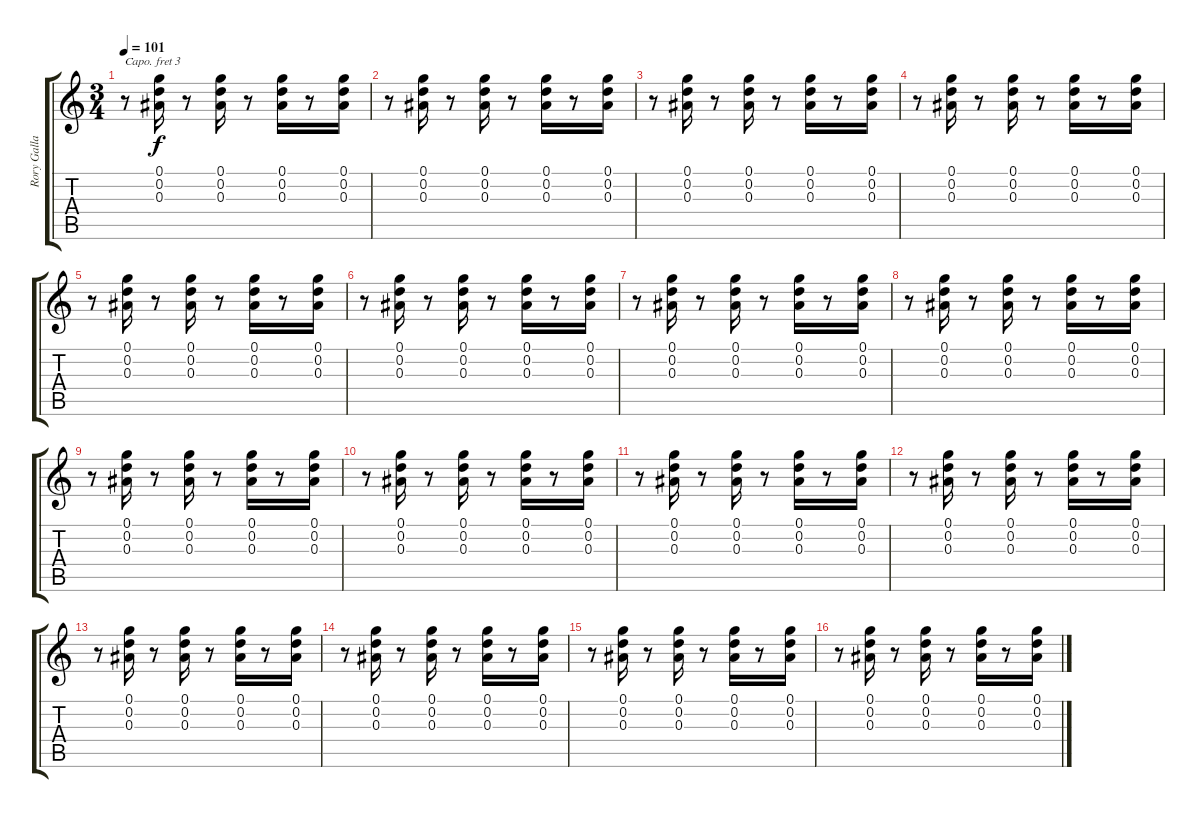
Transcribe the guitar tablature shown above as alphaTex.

\track ("Rory Gallagher" "Rory Galla") {instrument electricguitarclean}
\staff {score tabs}
\capo 3
\tuning (E4 B3 G3 D3 A2 E2) {hide}
\ts (3 4)
\tempo 101
\clef g2
\ks c
r.8{dy f} (0.1 0.2 0.3).16 r.8 (0.1 0.2 0.3).16 r.8 (0.1 0.2 0.3).16 r.8 (0.1 0.2 0.3).16 |
r.8 (0.1 0.2 0.3).16 r.8 (0.1 0.2 0.3).16 r.8 (0.1 0.2 0.3).16 r.8 (0.1 0.2 0.3).16 |
r.8 (0.1 0.2 0.3).16 r.8 (0.1 0.2 0.3).16 r.8 (0.1 0.2 0.3).16 r.8 (0.1 0.2 0.3).16 |
r.8 (0.1 0.2 0.3).16 r.8 (0.1 0.2 0.3).16 r.8 (0.1 0.2 0.3).16 r.8 (0.1 0.2 0.3).16 |
r.8 (0.1 0.2 0.3).16 r.8 (0.1 0.2 0.3).16 r.8 (0.1 0.2 0.3).16 r.8 (0.1 0.2 0.3).16 |
r.8 (0.1 0.2 0.3).16 r.8 (0.1 0.2 0.3).16 r.8 (0.1 0.2 0.3).16 r.8 (0.1 0.2 0.3).16 |
r.8 (0.1 0.2 0.3).16 r.8 (0.1 0.2 0.3).16 r.8 (0.1 0.2 0.3).16 r.8 (0.1 0.2 0.3).16 |
r.8 (0.1 0.2 0.3).16 r.8 (0.1 0.2 0.3).16 r.8 (0.1 0.2 0.3).16 r.8 (0.1 0.2 0.3).16 |
r.8 (0.1 0.2 0.3).16 r.8 (0.1 0.2 0.3).16 r.8 (0.1 0.2 0.3).16 r.8 (0.1 0.2 0.3).16 |
r.8 (0.1 0.2 0.3).16 r.8 (0.1 0.2 0.3).16 r.8 (0.1 0.2 0.3).16 r.8 (0.1 0.2 0.3).16 |
r.8 (0.1 0.2 0.3).16 r.8 (0.1 0.2 0.3).16 r.8 (0.1 0.2 0.3).16 r.8 (0.1 0.2 0.3).16 |
r.8 (0.1 0.2 0.3).16 r.8 (0.1 0.2 0.3).16 r.8 (0.1 0.2 0.3).16 r.8 (0.1 0.2 0.3).16 |
r.8 (0.1 0.2 0.3).16 r.8 (0.1 0.2 0.3).16 r.8 (0.1 0.2 0.3).16 r.8 (0.1 0.2 0.3).16 |
r.8 (0.1 0.2 0.3).16 r.8 (0.1 0.2 0.3).16 r.8 (0.1 0.2 0.3).16 r.8 (0.1 0.2 0.3).16 |
r.8 (0.1 0.2 0.3).16 r.8 (0.1 0.2 0.3).16 r.8 (0.1 0.2 0.3).16 r.8 (0.1 0.2 0.3).16 |
r.8 (0.1 0.2 0.3).16 r.8 (0.1 0.2 0.3).16 r.8 (0.1 0.2 0.3).16 r.8 (0.1 0.2 0.3).16
